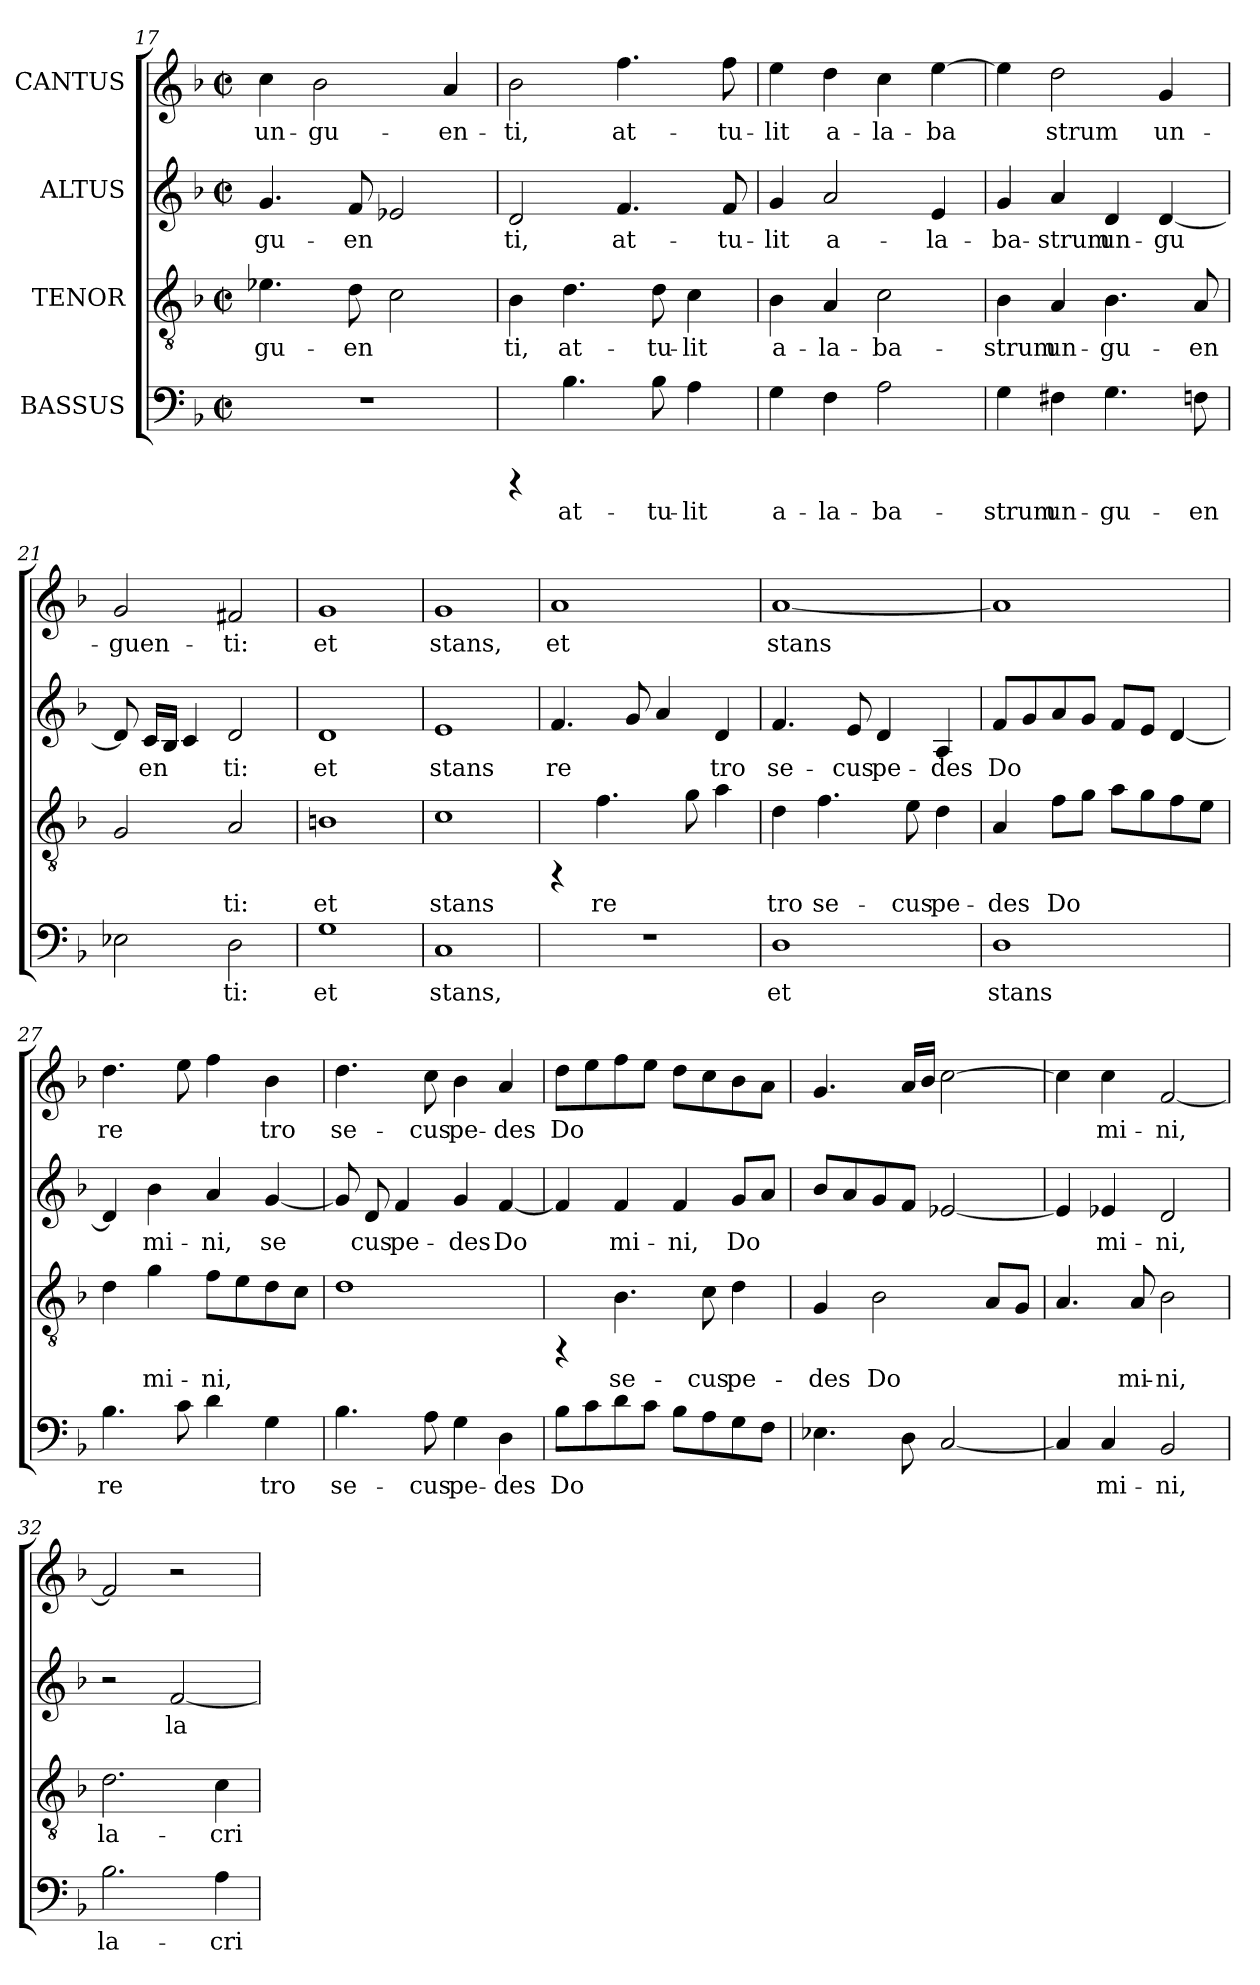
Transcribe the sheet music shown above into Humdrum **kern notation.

**kern	**text	**kern	**text	**kern	**text	**kern	**text
*part4	*part4	*part3	*part3	*part2	*part2	*part1	*part1
*staff4	*staff4	*staff3	*staff3	*staff2	*staff2	*staff1	*staff1
*I"BASSUS	*	*I"TENOR	*	*I"ALTUS	*	*I"CANTUS	*
*clefF4	*	*clefGv2	*	*clefG2	*	*clefG2	*
*k[b-]	*	*k[b-]	*	*k[b-]	*	*k[b-]	*
*F:	*	*F:	*	*F:	*	*F:	*
*M2/2	*	*M2/2	*	*M2/2	*	*M2/2	*
*met(c|)	*	*met(c|)	*	*met(c|)	*	*met(c|)	*
=17	=17	=17	=17	=17	=17	=17	=17
!	!	!	!LO:LY:b:cj	!	!LO:LY:b:cj	!	!LO:LY:b:cj
1r	.	4.e-X\	-gu-	4.g/	-gu-	4cc\	un-
!	!	!	!	!	!	!	!LO:LY:b:cj
.	.	.	.	.	.	2b-\	-gu-
!	!	!	!LO:LY:b:cj	!	!LO:LY:b:cj	!	!
.	.	8d\	-en-	8f/	-en-	.	.
!	!	!	!LO:LY:b:cj	!	!LO:LY:b:cj	!	!
.	.	2c\	--	2e-X/	--	.	.
!	!	!	!	!	!	!	!LO:LY:b:cj
.	.	.	.	.	.	4a/	-en-
=18	=18	=18	=18	=18	=18	=18	=18
!	!	!	!LO:LY:b:cj	!	!LO:LY:b:cj	!	!LO:LY:b:cj
4rCCC	.	4B-\	-ti,	2d/	-ti,	2b-\	-ti,
!	!LO:LY:b:cj	!	!LO:LY:b:cj	!	!	!	!
4.B-\	at-	4.d\	at-	.	.	.	.
!	!	!	!	!	!LO:LY:b:cj	!	!LO:LY:b:cj
.	.	.	.	4.f/	at-	4.ff\	at-
!	!LO:LY:b:cj	!	!LO:LY:b:cj	!	!	!	!
8B-\	-tu-	8d\	-tu-	.	.	.	.
!	!LO:LY:b:cj	!	!LO:LY:b:cj	!	!	!	!
4A\	-lit	4c\	-lit	.	.	.	.
!	!	!	!	!	!LO:LY:b:cj	!	!LO:LY:b:cj
.	.	.	.	8f/	-tu-	8ff\	-tu-
=19	=19	=19	=19	=19	=19	=19	=19
!	!LO:LY:b:cj	!	!LO:LY:b:cj	!	!LO:LY:b:cj	!	!LO:LY:b:cj
4G\	a-	4B-\	a-	4g/	-lit	4ee\	-lit
!	!LO:LY:b:cj	!	!LO:LY:b:cj	!	!LO:LY:b:cj	!	!LO:LY:b:cj
4F\	-la-	4A/	-la-	2a/	a-	4dd\	a-
!	!LO:LY:b:cj	!	!LO:LY:b:cj	!	!	!	!LO:LY:b:cj
2A\	-ba-	2c\	-ba-	.	.	4cc\	-la-
!	!	!	!	!	!LO:LY:b:cj	!	!LO:LY:b:cj
.	.	.	.	4e/	-la-	[<4ee\	-ba-
!!LO:LB:g=z
=20	=20	=20	=20	=20	=20	=20	=20
!	!LO:LY:b:cj	!	!LO:LY:b:cj	!	!LO:LY:b:cj	!	!LO:LY:b:cj
4G\	-strum	4B-\	-strum	4g/	-ba-	4ee\]	--
!	!LO:LY:b:cj	!	!LO:LY:b:cj	!	!LO:LY:b:cj	!	!LO:LY:b:cj
4F#X\	un-	4A/	un-	4a/	-strum	2dd\	-strum
!	!LO:LY:b:cj	!	!LO:LY:b:cj	!	!LO:LY:b:cj	!	!
4.G\	-gu-	4.B-\	-gu-	4d/	un-	.	.
!	!	!	!	!	!LO:LY:b:cj	!	!LO:LY:b:cj
.	.	.	.	[<4d/	-gu-	4g/	un-
!	!LO:LY:b:cj	!	!LO:LY:b:cj	!	!	!	!
8F\	-en-	8A/	-en-	.	.	.	.
=21	=21	=21	=21	=21	=21	=21	=21
!	!LO:LY:b:cj	!	!LO:LY:b:cj	!	!LO:LY:b:cj	!	!LO:LY:b:cj
2E-X\	--	2G/	--	8d/]	--	2g/	-guen-
!	!	!	!	!	!LO:LY:b:cj	!	!
.	.	.	.	16c/L	-en-	.	.
!	!	!	!	!	!LO:LY:b:cj	!	!
.	.	.	.	16B-/J	--	.	.
!	!	!	!	!	!LO:LY:b:cj	!	!
.	.	.	.	4c/	--	.	.
!	!LO:LY:b:cj	!	!LO:LY:b:cj	!	!LO:LY:b:cj	!	!LO:LY:b:cj
2D\	-ti:	2A/	-ti:	2d/	-ti:	2f#X/	-ti:
=22	=22	=22	=22	=22	=22	=22	=22
!	!LO:LY:b:cj	!	!LO:LY:b:cj	!	!LO:LY:b:cj	!	!LO:LY:b:cj
1G	et	1Bn	et	1d	et	1g	et
=23	=23	=23	=23	=23	=23	=23	=23
!	!LO:LY:b:cj	!	!LO:LY:b:cj	!	!LO:LY:b:cj	!	!LO:LY:b:cj
1C	stans,	1c	stans	1e	stans	1g	stans,
=24	=24	=24	=24	=24	=24	=24	=24
!	!	!	!	!	!LO:LY:b:cj	!	!LO:LY:b:cj
1r	.	4rFF	.	4.f/	re-	1a	et
!	!	!	!LO:LY:b:cj	!	!	!	!
.	.	4.f\	re-	.	.	.	.
!	!	!	!	!	!LO:LY:b:cj	!	!
.	.	.	.	8g/	--	.	.
!	!	!	!	!	!LO:LY:b:cj	!	!
.	.	.	.	4a/	--	.	.
!	!	!	!LO:LY:b:cj	!	!	!	!
.	.	8g\	--	.	.	.	.
!	!	!	!LO:LY:b:cj	!	!LO:LY:b:cj	!	!
.	.	4a\	--	4d/	-tro	.	.
=25	=25	=25	=25	=25	=25	=25	=25
!	!LO:LY:b:cj	!	!LO:LY:b:cj	!	!LO:LY:b:cj	!	!LO:LY:b:cj
1D	et	4d\	-tro	4.f/	se-	[<1a	stans
!	!	!	!LO:LY:b:cj	!	!	!	!
.	.	4.f\	se-	.	.	.	.
!	!	!	!	!	!LO:LY:b:cj	!	!
.	.	.	.	8e/	-cus	.	.
!	!	!	!	!	!LO:LY:b:cj	!	!
.	.	.	.	4d/	pe-	.	.
!	!	!	!LO:LY:b:cj	!	!	!	!
.	.	8e\	-cus	.	.	.	.
!	!	!	!LO:LY:b:cj	!	!LO:LY:b:cj	!	!
.	.	4d\	pe-	4A/	-des	.	.
!!LO:PB:g=z
=26	=26	=26	=26	=26	=26	=26	=26
!	!LO:LY:b:cj	!	!LO:LY:b:cj	!	!LO:LY:b:cj	!	!LO:LY:b:cj
1D	stans	4A/	-des	8f/L	Do-	1a]	.
!	!	!	!	!	!LO:LY:b:cj	!	!
.	.	.	.	8g/	--	.	.
!	!	!	!LO:LY:b:cj	!	!LO:LY:b:cj	!	!
.	.	8f\L	Do-	8a/	--	.	.
!	!	!	!LO:LY:b:cj	!	!LO:LY:b:cj	!	!
.	.	8g\J	--	8g/J	--	.	.
!	!	!	!LO:LY:b:cj	!	!LO:LY:b:cj	!	!
.	.	8a\L	--	8f/L	--	.	.
!	!	!	!LO:LY:b:cj	!	!LO:LY:b:cj	!	!
.	.	8g\	--	8e/J	--	.	.
!	!	!	!LO:LY:b:cj	!	!LO:LY:b:cj	!	!
.	.	8f\	--	[<4d/	--	.	.
!	!	!	!LO:LY:b:cj	!	!	!	!
.	.	8e\J	--	.	.	.	.
=27	=27	=27	=27	=27	=27	=27	=27
!	!LO:LY:b:cj	!	!LO:LY:b:cj	!	!LO:LY:b:cj	!	!LO:LY:b:cj
4.B-\	re-	4d\	--	4d/]	--	4.dd\	re-
!	!	!	!LO:LY:b:cj	!	!LO:LY:b:cj	!	!
.	.	4g\	-mi-	4b-\	-mi-	.	.
!	!LO:LY:b:cj	!	!	!	!	!	!LO:LY:b:cj
8c\	--	.	.	.	.	8ee\	--
!	!LO:LY:b:cj	!	!LO:LY:b:cj	!	!LO:LY:b:cj	!	!LO:LY:b:cj
4d\	--	8f\L	-ni,	4a/	-ni,	4ff\	--
!	!	!	!LO:LY:b:cj	!	!	!	!
.	.	8e\	.	.	.	.	.
!	!LO:LY:b:cj	!	!LO:LY:b:cj	!	!LO:LY:b:cj	!	!LO:LY:b:cj
4G\	-tro	8d\	.	[<4g/	se-	4b-\	-tro
!	!	!	!LO:LY:b:cj	!	!	!	!
.	.	8c\J	.	.	.	.	.
=28	=28	=28	=28	=28	=28	=28	=28
!	!LO:LY:b:cj	!	!LO:LY:b:cj	!	!LO:LY:b:cj	!	!LO:LY:b:cj
4.B-\	se-	1d	.	8g/]	--	4.dd\	se-
!	!	!	!	!	!LO:LY:b:cj	!	!
.	.	.	.	8d/	-cus	.	.
!	!	!	!	!	!LO:LY:b:cj	!	!
.	.	.	.	4f/	pe-	.	.
!	!LO:LY:b:cj	!	!	!	!	!	!LO:LY:b:cj
8A\	-cus	.	.	.	.	8cc\	-cus
!	!LO:LY:b:cj	!	!	!	!LO:LY:b:cj	!	!LO:LY:b:cj
4G\	pe-	.	.	4g/	-des	4b-\	pe-
!	!LO:LY:b:cj	!	!	!	!LO:LY:b:cj	!	!LO:LY:b:cj
4D\	-des	.	.	[<4f/	Do-	4a/	-des
=29	=29	=29	=29	=29	=29	=29	=29
!	!LO:LY:b:cj	!	!	!	!LO:LY:b:cj	!	!LO:LY:b:cj
8B-\L	Do-	4rFF	.	4f/]	--	8dd\L	Do-
!	!LO:LY:b:cj	!	!	!	!	!	!LO:LY:b:cj
8c\	--	.	.	.	.	8ee\	--
!	!LO:LY:b:cj	!	!LO:LY:b:cj	!	!LO:LY:b:cj	!	!LO:LY:b:cj
8d\	--	4.B-\	se-	4f/	-mi-	8ff\	--
!	!LO:LY:b:cj	!	!	!	!	!	!LO:LY:b:cj
8c\J	--	.	.	.	.	8ee\J	--
!	!LO:LY:b:cj	!	!	!	!LO:LY:b:cj	!	!LO:LY:b:cj
8B-\L	--	.	.	4f/	-ni,	8dd\L	--
!	!LO:LY:b:cj	!	!LO:LY:b:cj	!	!	!	!LO:LY:b:cj
8A\	--	8c\	-cus	.	.	8cc\	--
!	!LO:LY:b:cj	!	!LO:LY:b:cj	!	!LO:LY:b:cj	!	!LO:LY:b:cj
8G\	--	4d\	pe-	8g/L	Do-	8b-\	--
!	!LO:LY:b:cj	!	!	!	!LO:LY:b:cj	!	!LO:LY:b:cj
8F\J	--	.	.	8a/J	--	8a\J	--
=30	=30	=30	=30	=30	=30	=30	=30
!	!LO:LY:b:cj	!	!LO:LY:b:cj	!	!LO:LY:b:cj	!	!LO:LY:b:cj
4.E-X\	--	4G/	-des	8b-/L	--	4.g/	--
!	!	!	!	!	!LO:LY:b:cj	!	!
.	.	.	.	8a/	--	.	.
!	!	!	!LO:LY:b:cj	!	!LO:LY:b:cj	!	!
.	.	2B-\	Do-	8g/	--	.	.
!	!LO:LY:b:cj	!	!	!	!LO:LY:b:cj	!	!LO:LY:b:cj
8D\	--	.	.	8f/J	--	16a/L	--
!	!	!	!	!	!	!	!LO:LY:b:cj
.	.	.	.	.	.	16b-/J	--
!	!LO:LY:b:cj	!	!	!	!LO:LY:b:cj	!	!LO:LY:b:cj
[>2C/	--	.	.	[>2e-X/	--	[>2cc\	--
!	!	!	!LO:LY:b:cj	!	!	!	!
.	.	8A/L	--	.	.	.	.
!	!	!	!LO:LY:b:cj	!	!	!	!
.	.	8G/J	--	.	.	.	.
!!LO:PB:g=z
=31	=31	=31	=31	=31	=31	=31	=31
!	!LO:LY:b:cj	!	!LO:LY:b:cj	!	!LO:LY:b:cj	!	!LO:LY:b:cj
4C/]	--	4.A/	--	4e-/]	--	4cc\]	--
!	!LO:LY:b:cj	!	!	!	!LO:LY:b:cj	!	!LO:LY:b:cj
4C/	-mi-	.	.	4e-/	-mi-	4cc\	-mi-
!	!	!	!LO:LY:b:cj	!	!	!	!
.	.	8A/	-mi-	.	.	.	.
!	!LO:LY:b:cj	!	!LO:LY:b:cj	!	!LO:LY:b:cj	!	!LO:LY:b:cj
2BB-/	-ni,	2B-\	-ni,	2d/	-ni,	[<2f/	-ni,
=32	=32	=32	=32	=32	=32	=32	=32
!	!LO:LY:b:cj	!	!LO:LY:b:cj	!	!	!	!LO:LY:b:cj
2.B-\	la-	2.d\	la-	2r	.	2f/]	.
!	!	!	!	!	!LO:LY:b:cj	!	!
.	.	.	.	[<2f/	la-	2r	.
!	!LO:LY:b:cj	!	!LO:LY:b:cj	!	!	!	!
4A\	-cri-	4c\	-cri-	.	.	.	.
=	=	=	=	=	=	=	=
*-	*-	*-	*-	*-	*-	*-	*-
